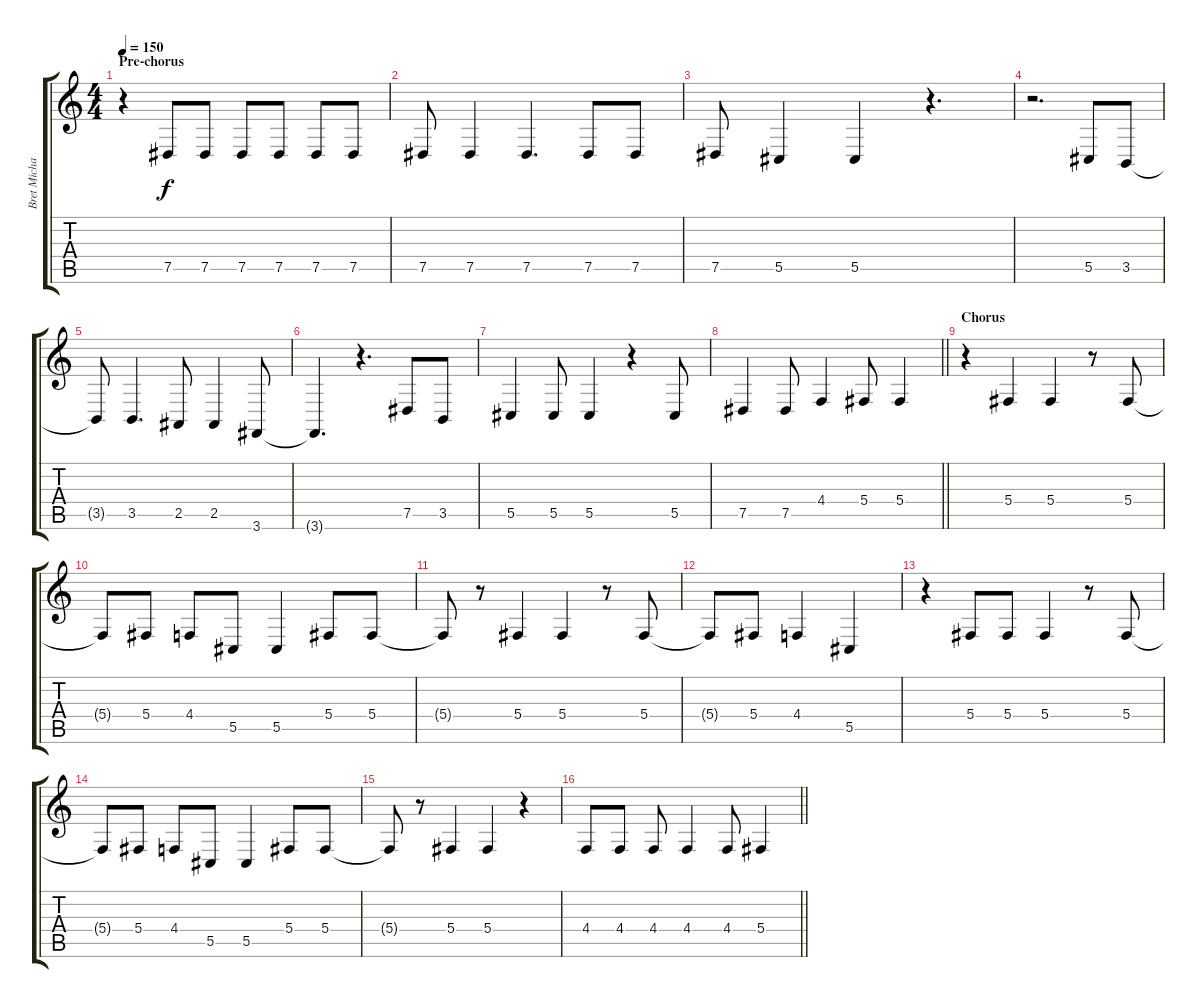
\track ("Bret Michaels" "Bret Micha") {instrument reedorgan}
\staff {score tabs}
\tuning (Eb4 Bb3 Gb3 Db3 Ab2 Eb2) {hide}
\ts (4 4)
\section ("" "Pre-chorus")
\tempo 150
\clef g2
\ks c
r.4{dy f} 7.5.8 7.5.8 7.5.8 7.5.8 7.5.8 7.5.8 |
7.5.8 7.5.4 7.5.4{d} 7.5.8 7.5.8 |
7.5.8 5.5.4 5.5.4 r.4{d} |
r.2{d} 5.5.8 3.5.8 |
3.5{t}.8 3.5.4{d} 2.5.8 2.5.4 3.6.8 |
3.6{t}.4{d} r.4{d} 7.5.8 3.5.8 |
5.5.4 5.5.8 5.5.4 r.4 5.5.8 |
\barLineRight lightlight
7.5.4 7.5.8 4.4.4 5.4.8 5.4.4 |
\section ("" "Chorus")
r.4 5.4.4 5.4.4 r.8 5.4.8 |
5.4{t}.8 5.4.8 4.4.8 5.5.8 5.5.4 5.4.8 5.4.8 |
5.4{t}.8 r.8 5.4.4 5.4.4 r.8 5.4.8 |
5.4{t}.8 5.4.8 4.4.4 5.5.4 |
r.4 5.4.8 5.4.8 5.4.4 r.8 5.4.8 |
5.4{t}.8 5.4.8 4.4.8 5.5.8 5.5.4 5.4.8 5.4.8 |
5.4{t}.8 r.8 5.4.4 5.4.4 r.4 |
\barLineRight lightlight
4.4.8 4.4.8 4.4.8 4.4.4 4.4.8 5.4.4
